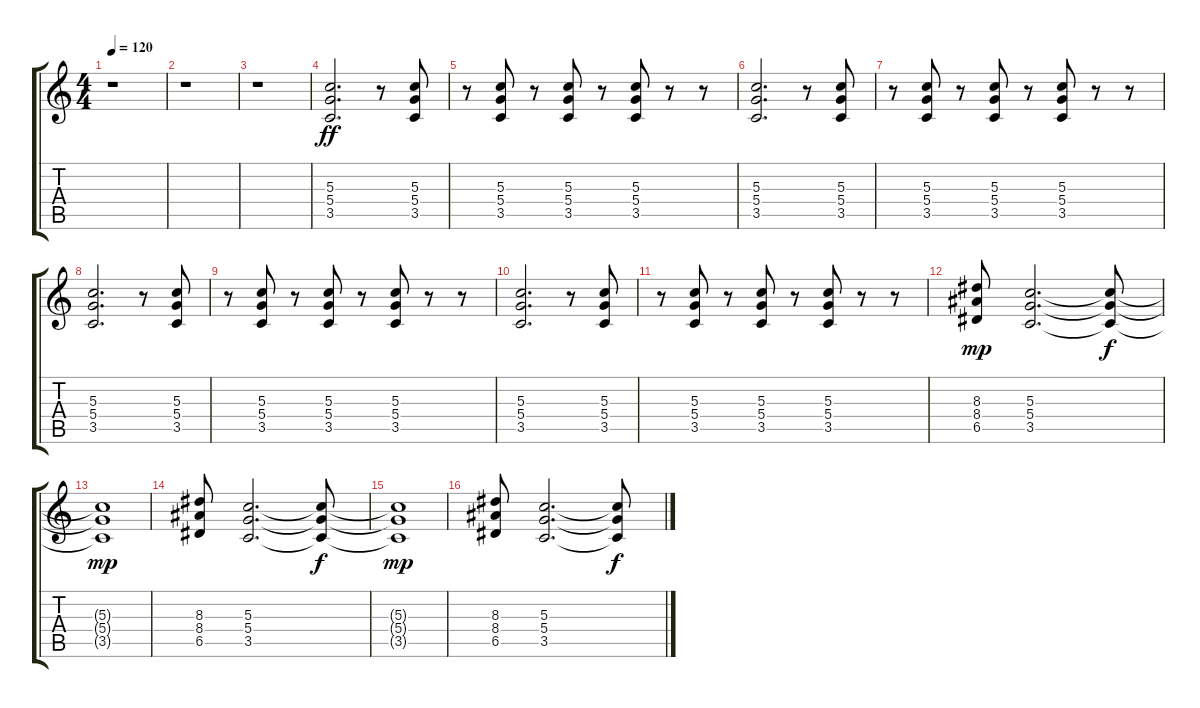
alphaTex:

\track "" {instrument overdrivenguitar}
\staff {score tabs}
\tuning (E4 B3 G3 D3 A2 E2) {hide}
\ts (4 4)
\tempo 120
\clef g2
\ks c
r.1{dy mp} |
r.1 |
r.1 |
(5.3 5.4 3.5).2{d dy ff} r.8 (5.3 5.4 3.5).8 |
r.8 (5.3 5.4 3.5).8 r.8 (5.3 5.4 3.5).8 r.8 (5.3 5.4 3.5).8 r.8 r.8 |
(5.3 5.4 3.5).2{d} r.8 (5.3 5.4 3.5).8 |
r.8 (5.3 5.4 3.5).8 r.8 (5.3 5.4 3.5).8 r.8 (5.3 5.4 3.5).8 r.8 r.8 |
(5.3 5.4 3.5).2{d} r.8 (5.3 5.4 3.5).8 |
r.8 (5.3 5.4 3.5).8 r.8 (5.3 5.4 3.5).8 r.8 (5.3 5.4 3.5).8 r.8 r.8 |
(5.3 5.4 3.5).2{d} r.8 (5.3 5.4 3.5).8 |
r.8 (5.3 5.4 3.5).8 r.8 (5.3 5.4 3.5).8 r.8 (5.3 5.4 3.5).8 r.8 r.8 |
(8.3 8.4 6.5).8{dy mp} (5.3 5.4 3.5).2{d} (5.3{t} 5.4{t} 3.5{t}).8{dy f} |
(5.3{t} 5.4{t} 3.5{t}).1{dy mp} |
(8.3 8.4 6.5).8 (5.3 5.4 3.5).2{d} (5.3{t} 5.4{t} 3.5{t}).8{dy f} |
(5.3{t} 5.4{t} 3.5{t}).1{dy mp} |
(8.3 8.4 6.5).8 (5.3 5.4 3.5).2{d} (5.3{t} 5.4{t} 3.5{t}).8{dy f}
